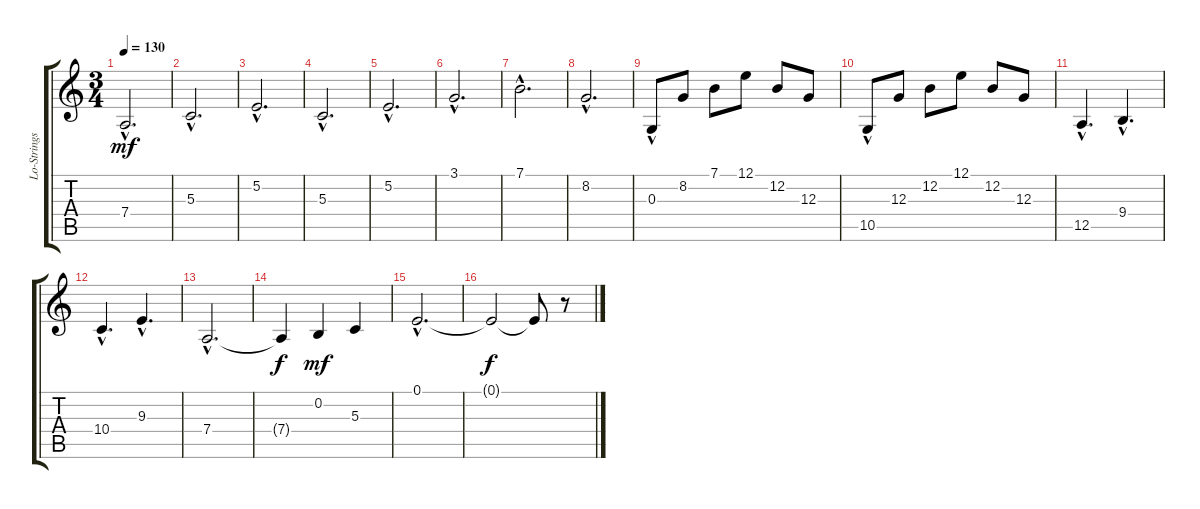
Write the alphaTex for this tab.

\track ("Lo-Strings" "Lo-Strings") {instrument stringensemble1}
\staff {score tabs}
\tuning (E4 B3 G3 D3 A2 E2) {hide}
\ts (3 4)
\tempo 130
\clef g2
\ks c
7.4{hac}.2{d dy mf} |
5.3{hac}.2{d} |
5.2{hac}.2{d} |
5.3{hac}.2{d} |
5.2{hac}.2{d} |
3.1{hac}.2{d} |
7.1{hac}.2{d} |
8.2{hac}.2{d} |
0.3{hac}.8 8.2.8 7.1.8 12.1.8 12.2.8 12.3.8 |
10.5{hac}.8 12.3.8 12.2.8 12.1.8 12.2.8 12.3.8 |
12.5{hac}.4{d} 9.4{hac}.4{d} |
10.4{hac}.4{d} 9.3{hac}.4{d} |
7.4{hac}.2{d} |
7.4{t}.4{dy f} 0.2.4{dy mf} 5.3.4 |
0.1{hac}.2{d} |
0.1{t}.2{dy f} 0.1{t}.8 r.8
